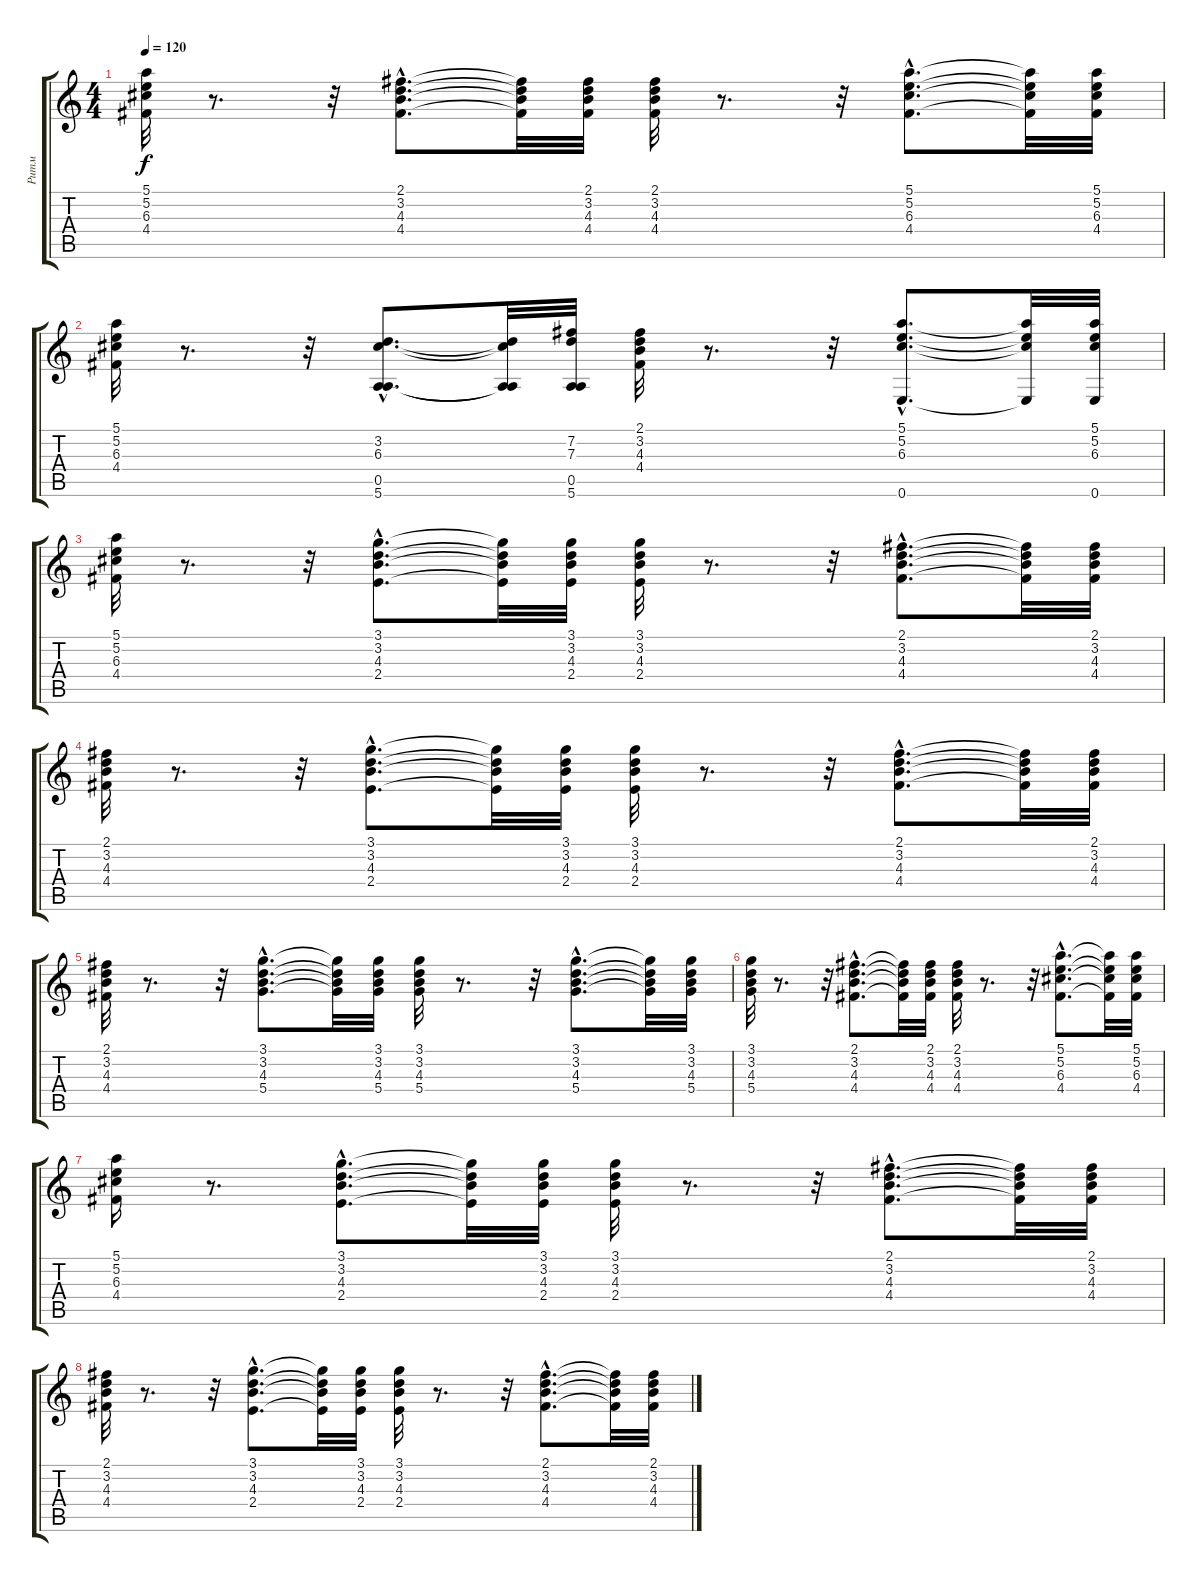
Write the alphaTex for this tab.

\track ("Ритм" "Ритм") {instrument electricguitarclean}
\staff {score tabs}
\tuning (E4 B3 G3 D3 A2 E2) {hide}
\ts (4 4)
\tempo 120
\clef g2
\ks c
(5.1 5.2 6.3 4.4).32{dy f} r.8{d} r.32 (2.1{hac} 3.2{hac} 4.3{hac} 4.4{hac}).8{d} (2.1{t} 3.2{t} 4.3{t} 4.4{t}).32 (2.1 3.2 4.3 4.4).32 (2.1 3.2 4.3 4.4).32 r.8{d} r.32 (5.1{hac} 5.2{hac} 6.3{hac} 4.4{hac}).8{d} (5.1{t} 5.2{t} 6.3{t} 4.4{t}).32 (5.1 5.2 6.3 4.4).32 |
(5.1 5.2 6.3 4.4).32 r.8{d} r.32 (3.2{hac} 6.3{hac} 0.5{hac} 5.6{hac}).8{d} (3.2{t} 6.3{t} 0.5{t} 5.6{t}).32 (7.2 7.3 0.5 5.6).32 (2.1 3.2 4.3 4.4).32 r.8{d} r.32 (5.1{hac} 5.2{hac} 6.3{hac} 0.6{hac}).8{d} (5.1{t} 5.2{t} 6.3{t} 0.6{t}).32 (5.1 5.2 6.3 0.6).32 |
(5.1 5.2 6.3 4.4).32 r.8{d} r.32 (3.1{hac} 3.2{hac} 4.3{hac} 2.4{hac}).8{d} (3.1{t} 3.2{t} 4.3{t} 2.4{t}).32 (3.1 3.2 4.3 2.4).32 (3.1 3.2 4.3 2.4).32 r.8{d} r.32 (2.1{hac} 3.2{hac} 4.3{hac} 4.4{hac}).8{d} (2.1{t} 3.2{t} 4.3{t} 4.4{t}).32 (2.1 3.2 4.3 4.4).32 |
(2.1 3.2 4.3 4.4).32 r.8{d} r.32 (3.1{hac} 3.2{hac} 4.3{hac} 2.4{hac}).8{d} (3.1{t} 3.2{t} 4.3{t} 2.4{t}).32 (3.1 3.2 4.3 2.4).32 (3.1 3.2 4.3 2.4).32 r.8{d} r.32 (2.1{hac} 3.2{hac} 4.3{hac} 4.4{hac}).8{d} (2.1{t} 3.2{t} 4.3{t} 4.4{t}).32 (2.1 3.2 4.3 4.4).32 |
(2.1 3.2 4.3 4.4).32 r.8{d} r.32 (3.1{hac} 3.2{hac} 4.3{hac} 5.4{hac}).8{d} (3.1{t} 3.2{t} 4.3{t} 5.4{t}).32 (3.1 3.2 4.3 5.4).32 (3.1 3.2 4.3 5.4).32 r.8{d} r.32 (3.1{hac} 3.2{hac} 4.3{hac} 5.4{hac}).8{d} (3.1{t} 3.2{t} 4.3{t} 5.4{t}).32 (3.1 3.2 4.3 5.4).32 |
(3.1 3.2 4.3 5.4).32 r.8{d} r.32 (2.1{hac} 3.2{hac} 4.3{hac} 4.4{hac}).8{d} (2.1{t} 3.2{t} 4.3{t} 4.4{t}).32 (2.1 3.2 4.3 4.4).32 (2.1 3.2 4.3 4.4).32 r.8{d} r.32 (5.1{hac} 5.2{hac} 6.3{hac} 4.4{hac}).8{d} (5.1{t} 5.2{t} 6.3{t} 4.4{t}).32 (5.1 5.2 6.3 4.4).32 |
(5.1 5.2 6.3 4.4).16 r.8{d} (3.1{hac} 3.2{hac} 4.3{hac} 2.4{hac}).8{d} (3.1{t} 3.2{t} 4.3{t} 2.4{t}).32 (3.1 3.2 4.3 2.4).32 (3.1 3.2 4.3 2.4).32 r.8{d} r.32 (2.1{hac} 3.2{hac} 4.3{hac} 4.4{hac}).8{d} (2.1{t} 3.2{t} 4.3{t} 4.4{t}).32 (2.1 3.2 4.3 4.4).32 |
(2.1 3.2 4.3 4.4).32 r.8{d} r.32 (3.1{hac} 3.2{hac} 4.3{hac} 2.4{hac}).8{d} (3.1{t} 3.2{t} 4.3{t} 2.4{t}).32 (3.1 3.2 4.3 2.4).32 (3.1 3.2 4.3 2.4).32 r.8{d} r.32 (2.1{hac} 3.2{hac} 4.3{hac} 4.4{hac}).8{d} (2.1{t} 3.2{t} 4.3{t} 4.4{t}).32 (2.1 3.2 4.3 4.4).32
